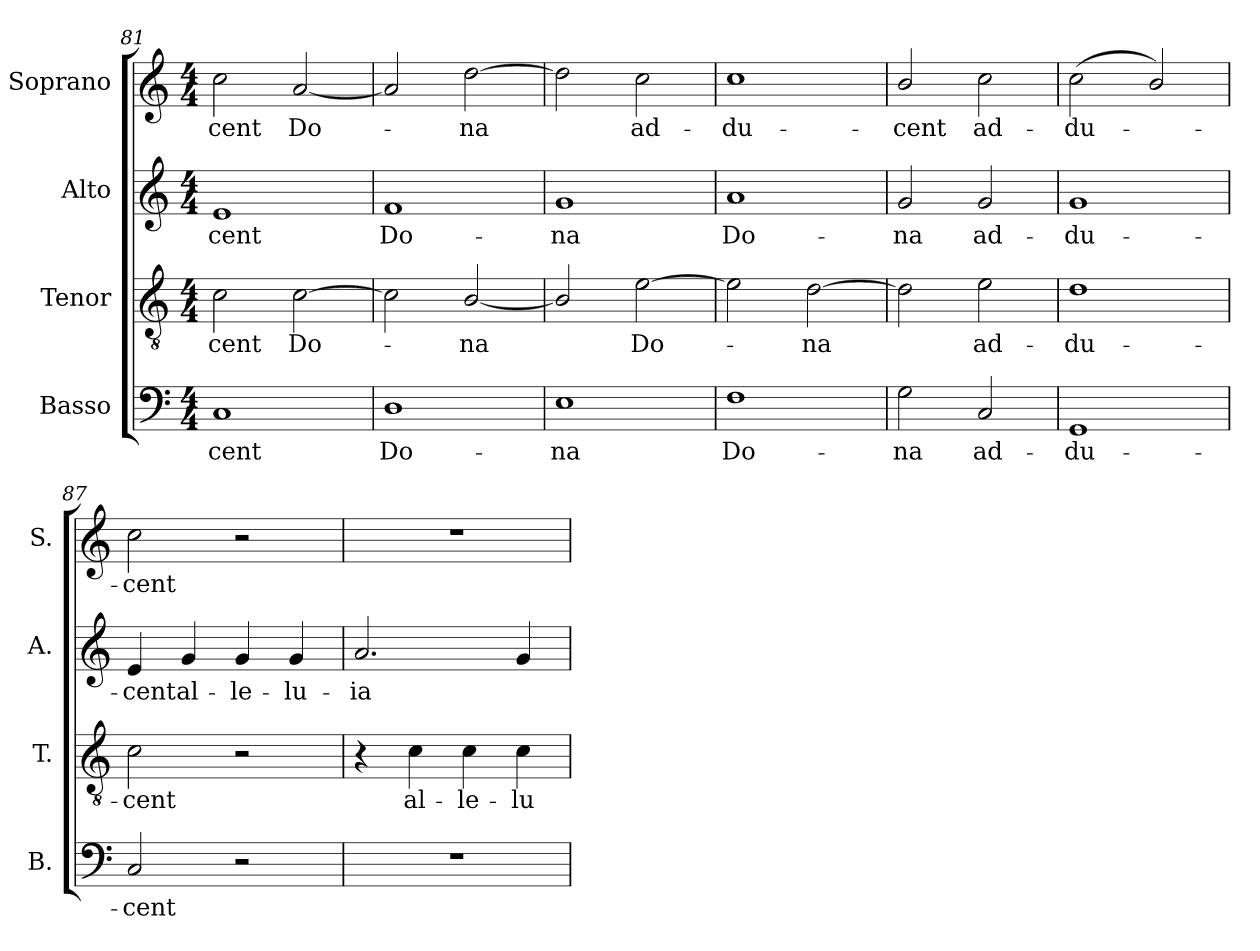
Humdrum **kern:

**kern	**text	**kern	**text	**kern	**text	**kern	**text
*part4	*part4	*part3	*part3	*part2	*part2	*part1	*part1
*staff4	*staff4	*staff3	*staff3	*staff2	*staff2	*staff1	*staff1
*I"Basso	*	*I"Tenor	*	*I"Alto	*	*I"Soprano	*
*I'B.	*	*I'T.	*	*I'A.	*	*I'S.	*
*clefF4	*	*clefGv2	*	*clefG2	*	*clefG2	*
*	*	*ITrd7c12	*	*	*	*	*
*k[]	*	*k[]	*	*k[]	*	*k[]	*
*C:	*	*C:	*	*C:	*	*C:	*
*M4/4	*	*M4/4	*	*M4/4	*	*M4/4	*
=81	=81	=81	=81	=81	=81	=81	=81
!	!LO:LY:b:color=#000000	!	!	!	!	!	!
!	!	!	!LO:LY:b:color=#000000	!	!	!	!
!	!	!	!	!	!LO:LY:b:color=#000000	!	!
!	!	!	!	!	!	!	!LO:LY:b:color=#000000
1Ci	-cent	2Ci\	-cent	1ei	-cent	2cci\	-cent
!	!	!	!LO:LY:b:color=#000000	!	!	!	!
!	!	!	!	!	!	!	!LO:LY:b:color=#000000
.	.	[>2Ci\	Do-	.	.	[<2ai/	Do-
=82	=82	=82	=82	=82	=82	=82	=82
!	!LO:LY:b:color=#000000	!	!	!	!	!	!
!	!	!	!	!	!LO:LY:b:color=#000000	!	!
1Di	Do-	2Ci\]	.	1fi	Do-	2ai/]	.
!	!	!	!LO:LY:b:color=#000000	!	!	!	!
!	!	!	!	!	!	!	!LO:LY:b:color=#000000
.	.	[<2BBi/	-na	.	.	[>2ddi\	-na
=83	=83	=83	=83	=83	=83	=83	=83
!	!LO:LY:b:color=#000000	!	!	!	!	!	!
!	!	!	!	!	!LO:LY:b:color=#000000	!	!
1Ei	-na	2BBi/]	.	1gi	-na	2ddi\]	.
!	!	!	!LO:LY:b:color=#000000	!	!	!	!
!	!	!	!	!	!	!	!LO:LY:b:color=#000000
.	.	[>2Ei\	Do-	.	.	2cci\	ad-
=84	=84	=84	=84	=84	=84	=84	=84
!	!LO:LY:b:color=#000000	!	!	!	!	!	!
!	!	!	!	!	!LO:LY:b:color=#000000	!	!
!	!	!	!	!	!	!	!LO:LY:b:color=#000000
1Fi	Do-	2Ei\]	.	1ai	Do-	1cci	-du-
!	!	!	!LO:LY:b:color=#000000	!	!	!	!
.	.	[>2Di\	-na	.	.	.	.
=85	=85	=85	=85	=85	=85	=85	=85
!	!LO:LY:b:color=#000000	!	!	!	!	!	!
!	!	!	!	!	!LO:LY:b:color=#000000	!	!
!	!	!	!	!	!	!	!LO:LY:b:color=#000000
2Gi\	-na	2Di\]	.	2gi/	-na	2bi/	-cent
!	!LO:LY:b:color=#000000	!	!	!	!	!	!
!	!	!	!LO:LY:b:color=#000000	!	!	!	!
!	!	!	!	!	!LO:LY:b:color=#000000	!	!
!	!	!	!	!	!	!	!LO:LY:b:color=#000000
2Ci/	ad-	2Ei\	ad-	2gi/	ad-	2cci\	ad-
=86	=86	=86	=86	=86	=86	=86	=86
!	!LO:LY:b:color=#000000	!	!	!	!	!	!
!	!	!	!LO:LY:b:color=#000000	!	!	!	!
!	!	!	!	!	!LO:LY:b:color=#000000	!	!
!	!	!	!	!	!	!	!LO:LY:b:color=#000000
1GGi	-du-	1Di	-du-	1gi	-du-	(2cci\	-du-
.	.	.	.	.	.	2bi/)	.
!!LO:PB:g=z
=87	=87	=87	=87	=87	=87	=87	=87
!	!LO:LY:b:color=#000000	!	!	!	!	!	!
!	!	!	!LO:LY:b:color=#000000	!	!	!	!
!	!	!	!	!	!LO:LY:b:color=#000000	!	!
!	!	!	!	!	!	!	!LO:LY:b:color=#000000
2Ci/	-cent	2Ci\	-cent	4ei/	-cent	2cci\	-cent
!	!	!	!	!	!LO:LY:b:color=#000000	!	!
.	.	.	.	4gi/	al-	.	.
!	!	!	!	!	!LO:LY:b:color=#000000	!	!
2r	.	2r	.	4gi/	-le-	2r	.
!	!	!	!	!	!LO:LY:b:color=#000000	!	!
.	.	.	.	4gi/	-lu-	.	.
=88	=88	=88	=88	=88	=88	=88	=88
!	!	!	!	!	!LO:LY:b:color=#000000	!	!
1r	.	4r	.	2.ai/	-ia	1r	.
!	!	!	!LO:LY:b:color=#000000	!	!	!	!
.	.	4Ci\	al-	.	.	.	.
!	!	!	!LO:LY:b:color=#000000	!	!	!	!
.	.	4Ci\	-le-	.	.	.	.
!	!	!	!LO:LY:b:color=#000000	!	!	!	!
.	.	4Ci\	-lu-	4gi/	.	.	.
=	=	=	=	=	=	=	=
*-	*-	*-	*-	*-	*-	*-	*-
